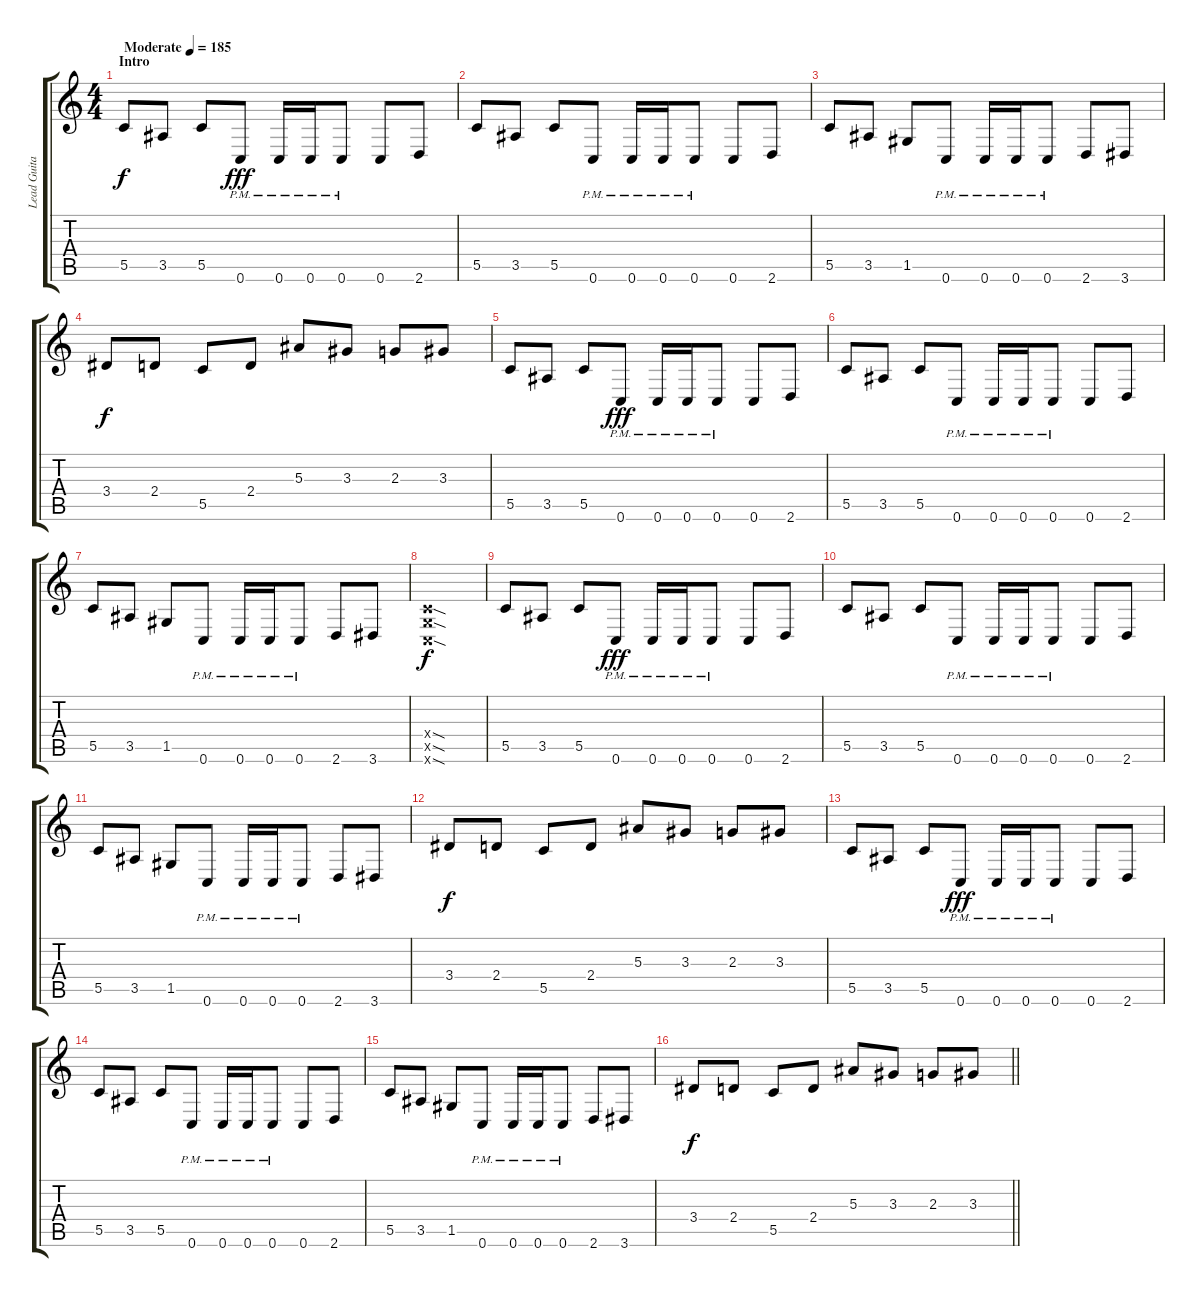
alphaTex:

\track ("Lead Guitar (Roger Sjunnesson)" "Lead Guita") {instrument distortionguitar}
\staff {score tabs}
\tuning (D4 A3 F3 C3 G2 C2) {hide}
\ts (4 4)
\section ("" "Intro")
\tempo (185 "Moderate")
\clef g2
\ks c
5.5.8{dy f instrument distortionguitar} 3.5.8 5.5.8 0.6{pm}.8{dy fff} 0.6{pm}.16 0.6{pm}.16 0.6{pm}.8 0.6.8 2.6.8 |
5.5.8 3.5.8 5.5.8 0.6{pm}.8 0.6{pm}.16 0.6{pm}.16 0.6{pm}.8 0.6.8 2.6.8 |
5.5.8 3.5.8 1.5.8 0.6{pm}.8 0.6{pm}.16 0.6{pm}.16 0.6{pm}.8 2.6.8 3.6.8 |
3.4.8{dy f} 2.4.8 5.5.8 2.4.8 5.3.8 3.3.8 2.3.8 3.3.8 |
5.5.8 3.5.8 5.5.8 0.6{pm}.8{dy fff} 0.6{pm}.16 0.6{pm}.16 0.6{pm}.8 0.6.8 2.6.8 |
5.5.8 3.5.8 5.5.8 0.6{pm}.8 0.6{pm}.16 0.6{pm}.16 0.6{pm}.8 0.6.8 2.6.8 |
5.5.8 3.5.8 1.5.8 0.6{pm}.8 0.6{pm}.16 0.6{pm}.16 0.6{pm}.8 2.6.8 3.6.8 |
(0.4{sod x} 0.5{sod x} 0.6{sod x}).1{dy f} |
5.5.8 3.5.8 5.5.8 0.6{pm}.8{dy fff} 0.6{pm}.16 0.6{pm}.16 0.6{pm}.8 0.6.8 2.6.8 |
5.5.8 3.5.8 5.5.8 0.6{pm}.8 0.6{pm}.16 0.6{pm}.16 0.6{pm}.8 0.6.8 2.6.8 |
5.5.8 3.5.8 1.5.8 0.6{pm}.8 0.6{pm}.16 0.6{pm}.16 0.6{pm}.8 2.6.8 3.6.8 |
3.4.8{dy f} 2.4.8 5.5.8 2.4.8 5.3.8 3.3.8 2.3.8 3.3.8 |
5.5.8 3.5.8 5.5.8 0.6{pm}.8{dy fff} 0.6{pm}.16 0.6{pm}.16 0.6{pm}.8 0.6.8 2.6.8 |
5.5.8 3.5.8 5.5.8 0.6{pm}.8 0.6{pm}.16 0.6{pm}.16 0.6{pm}.8 0.6.8 2.6.8 |
5.5.8 3.5.8 1.5.8 0.6{pm}.8 0.6{pm}.16 0.6{pm}.16 0.6{pm}.8 2.6.8 3.6.8 |
\barLineRight lightlight
3.4.8{dy f} 2.4.8 5.5.8 2.4.8 5.3.8 3.3.8 2.3.8 3.3.8
